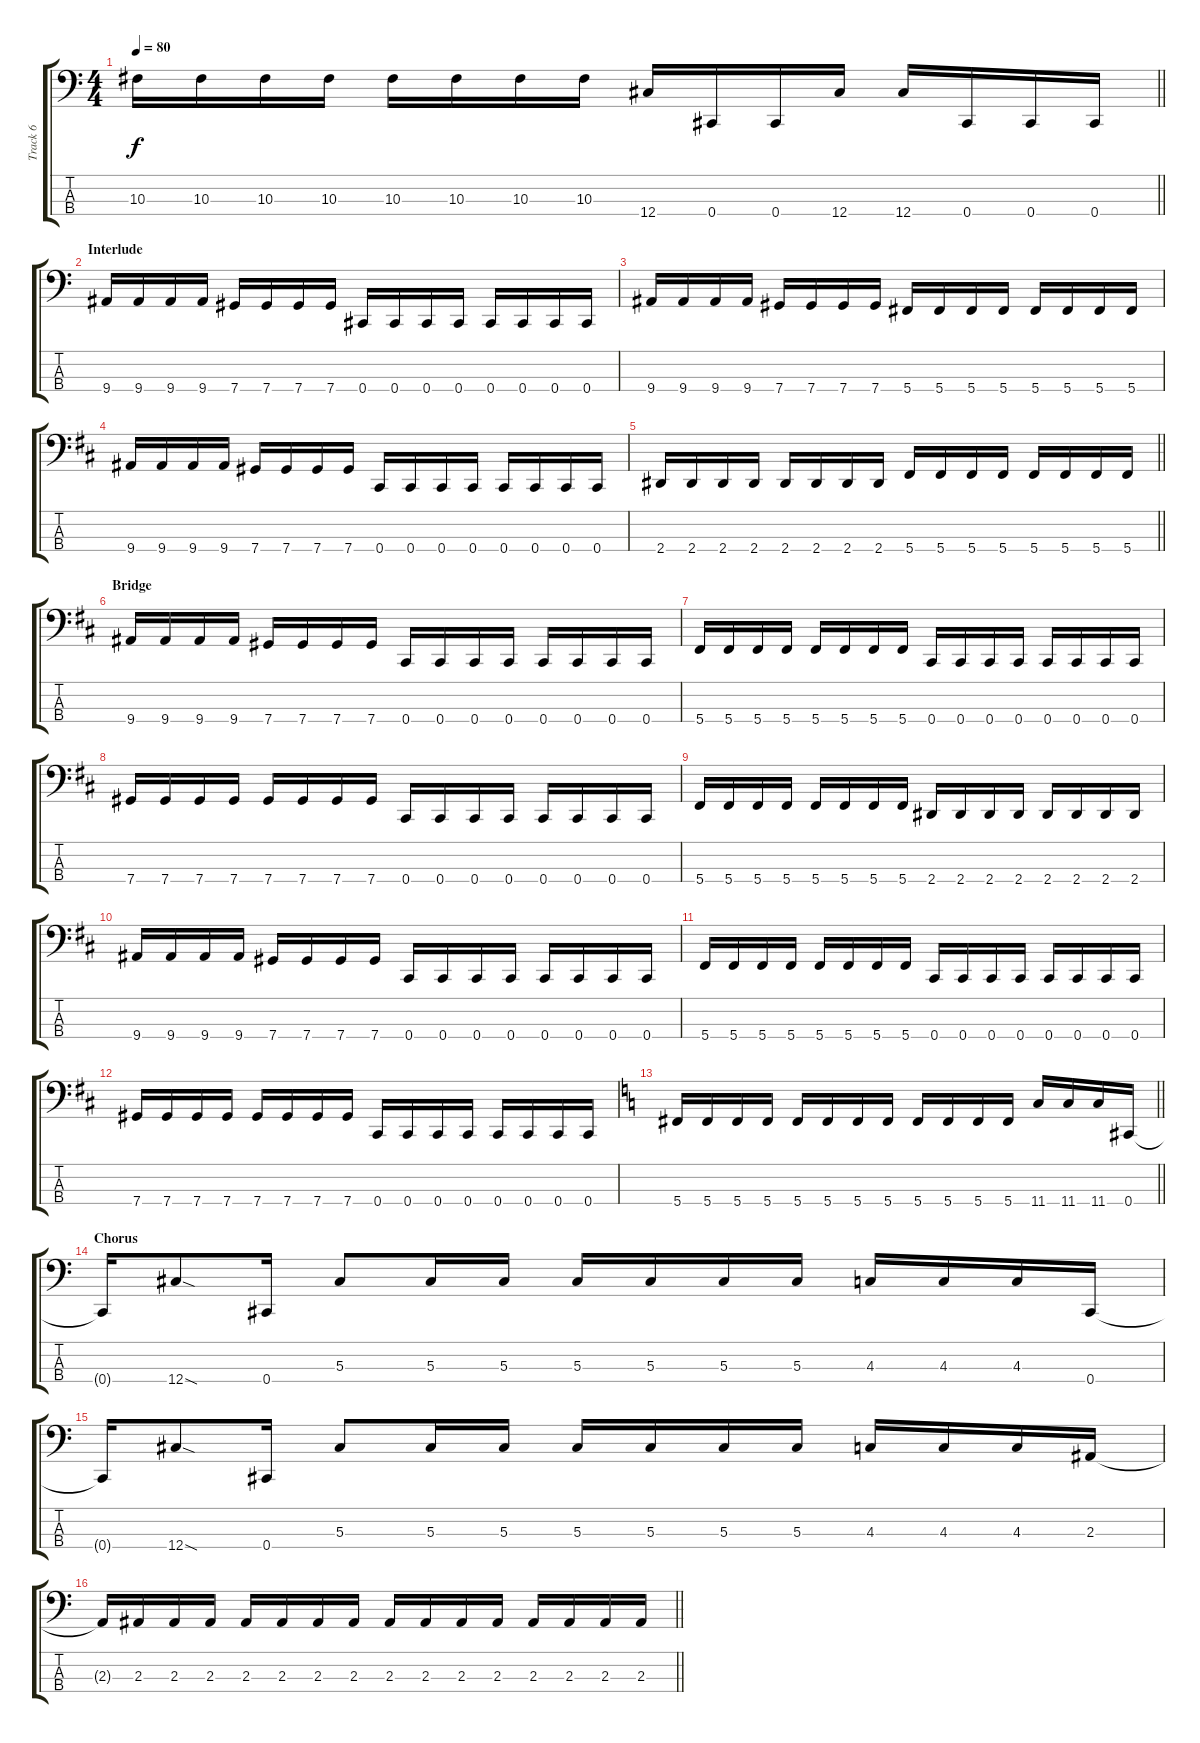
\track ("Track 6" "Track 6") {instrument electricbassfinger}
\staff {score tabs}
\tuning (Gb2 Db2 Ab1 Db1) {hide}
\ts (4 4)
\tempo 80
\clef f4
\barLineRight lightlight
\ks c
10.3.16{dy f} 10.3.16 10.3.16 10.3.16 10.3.16 10.3.16 10.3.16 10.3.16 12.4.16 0.4.16 0.4.16 12.4.16 12.4.16 0.4.16 0.4.16 0.4.16 |
\section ("" "Interlude")
9.4.16 9.4.16 9.4.16 9.4.16 7.4.16 7.4.16 7.4.16 7.4.16 0.4.16 0.4.16 0.4.16 0.4.16 0.4.16 0.4.16 0.4.16 0.4.16 |
9.4.16 9.4.16 9.4.16 9.4.16 7.4.16 7.4.16 7.4.16 7.4.16 5.4.16 5.4.16 5.4.16 5.4.16 5.4.16 5.4.16 5.4.16 5.4.16 |
\ks d
9.4.16 9.4.16 9.4.16 9.4.16 7.4.16 7.4.16 7.4.16 7.4.16 0.4.16 0.4.16 0.4.16 0.4.16 0.4.16 0.4.16 0.4.16 0.4.16 |
\barLineRight lightlight
2.4.16 2.4.16 2.4.16 2.4.16 2.4.16 2.4.16 2.4.16 2.4.16 5.4.16 5.4.16 5.4.16 5.4.16 5.4.16 5.4.16 5.4.16 5.4.16 |
\section ("" "Bridge")
9.4.16 9.4.16 9.4.16 9.4.16 7.4.16 7.4.16 7.4.16 7.4.16 0.4.16 0.4.16 0.4.16 0.4.16 0.4.16 0.4.16 0.4.16 0.4.16 |
5.4.16 5.4.16 5.4.16 5.4.16 5.4.16 5.4.16 5.4.16 5.4.16 0.4.16 0.4.16 0.4.16 0.4.16 0.4.16 0.4.16 0.4.16 0.4.16 |
7.4.16 7.4.16 7.4.16 7.4.16 7.4.16 7.4.16 7.4.16 7.4.16 0.4.16 0.4.16 0.4.16 0.4.16 0.4.16 0.4.16 0.4.16 0.4.16 |
5.4.16 5.4.16 5.4.16 5.4.16 5.4.16 5.4.16 5.4.16 5.4.16 2.4.16 2.4.16 2.4.16 2.4.16 2.4.16 2.4.16 2.4.16 2.4.16 |
9.4.16 9.4.16 9.4.16 9.4.16 7.4.16 7.4.16 7.4.16 7.4.16 0.4.16 0.4.16 0.4.16 0.4.16 0.4.16 0.4.16 0.4.16 0.4.16 |
5.4.16 5.4.16 5.4.16 5.4.16 5.4.16 5.4.16 5.4.16 5.4.16 0.4.16 0.4.16 0.4.16 0.4.16 0.4.16 0.4.16 0.4.16 0.4.16 |
7.4.16 7.4.16 7.4.16 7.4.16 7.4.16 7.4.16 7.4.16 7.4.16 0.4.16 0.4.16 0.4.16 0.4.16 0.4.16 0.4.16 0.4.16 0.4.16 |
\barLineRight lightlight
\ks c
5.4.16 5.4.16 5.4.16 5.4.16 5.4.16 5.4.16 5.4.16 5.4.16 5.4.16 5.4.16 5.4.16 5.4.16 11.4.16 11.4.16 11.4.16 0.4.16 |
\section ("" "Chorus")
0.4{t}.16 12.4{sod}.8 0.4.16 5.3.8 5.3.16 5.3.16 5.3.16 5.3.16 5.3.16 5.3.16 4.3.16 4.3.16 4.3.16 0.4.16 |
0.4{t}.16 12.4{sod}.8 0.4.16 5.3.8 5.3.16 5.3.16 5.3.16 5.3.16 5.3.16 5.3.16 4.3.16 4.3.16 4.3.16 2.3.16 |
\barLineRight lightlight
2.3{t}.16 2.3.16 2.3.16 2.3.16 2.3.16 2.3.16 2.3.16 2.3.16 2.3.16 2.3.16 2.3.16 2.3.16 2.3.16 2.3.16 2.3.16 2.3.16
